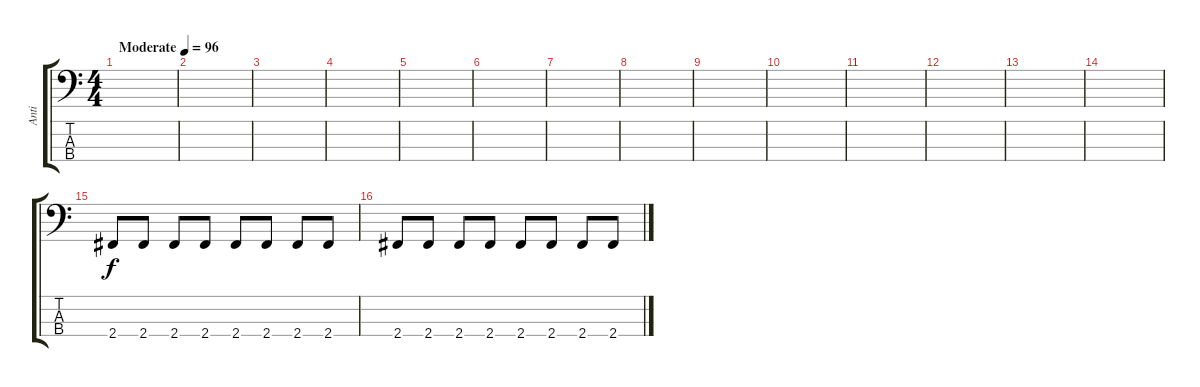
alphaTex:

\track ("Anti" "Anti") {instrument electricbassfinger}
\staff {score tabs}
\tuning (G2 D2 A1 E1) {hide}
\ts (4 4)
\tempo (96 "Moderate")
\clef f4
\ks c
|
|
|
|
|
|
|
|
|
|
|
|
|
|
2.4.8 2.4.8 2.4.8 2.4.8 2.4.8 2.4.8 2.4.8 2.4.8 |
2.4.8 2.4.8 2.4.8 2.4.8 2.4.8 2.4.8 2.4.8 2.4.8
